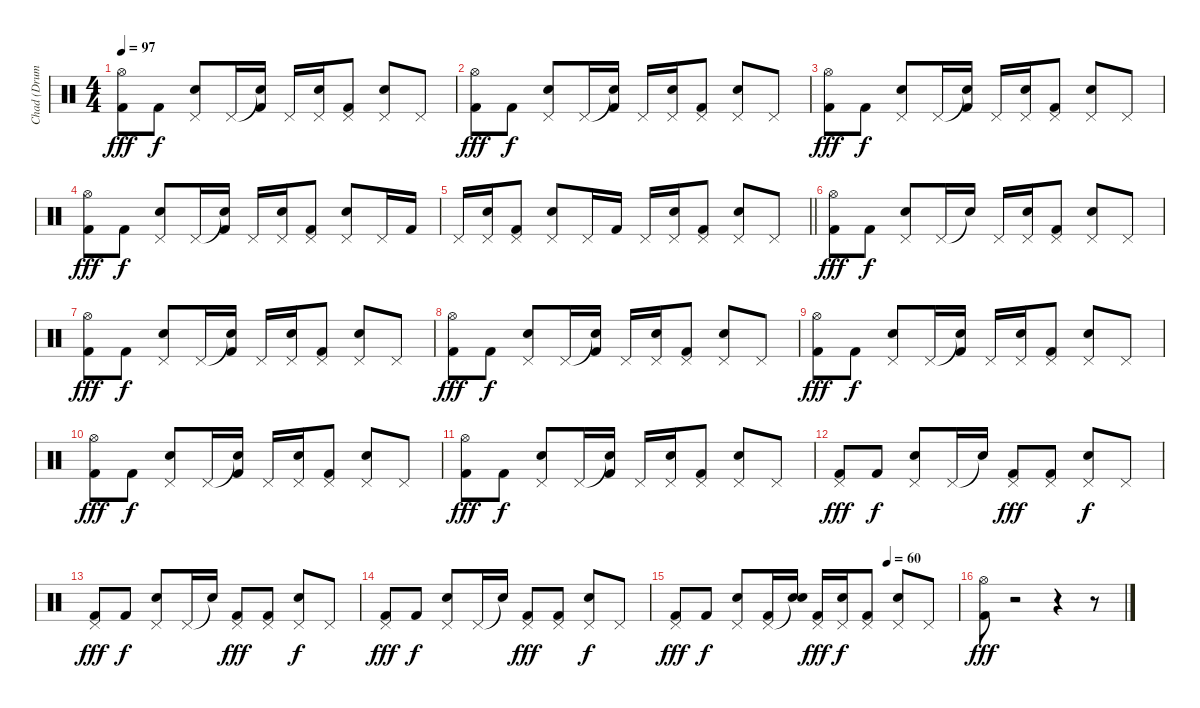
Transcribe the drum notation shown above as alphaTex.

\track ("Chad (Drums)" "Chad (Drum") {instrument percussion}
\staff {score}
\articulation defaults
\ts (4 4)
\tempo 97
\clef neutral
\ks c
("Hi-Hat (open)" "Kick (hit) 2").8{dy fff} "Kick (hit) 2".8{dy f} ("Pedal Hi-Hat (hit)" "Snare (hit) 2").8 "Pedal Hi-Hat (hit)".16 ("Snare (hit)"{t} "Kick (hit) 2").16 "Pedal Hi-Hat (hit)".16 ("Pedal Hi-Hat (hit)" "Snare (hit) 2").16 ("Pedal Hi-Hat (hit)" "Kick (hit) 2").8 ("Pedal Hi-Hat (hit)" "Snare (hit) 2").8 "Pedal Hi-Hat (hit)".8 |
("Hi-Hat (open)" "Kick (hit) 2").8{dy fff} "Kick (hit) 2".8{dy f} ("Pedal Hi-Hat (hit)" "Snare (hit) 2").8 "Pedal Hi-Hat (hit)".16 ("Snare (hit)"{t} "Kick (hit) 2").16 "Pedal Hi-Hat (hit)".16 ("Pedal Hi-Hat (hit)" "Snare (hit) 2").16 ("Pedal Hi-Hat (hit)" "Kick (hit) 2").8 ("Pedal Hi-Hat (hit)" "Snare (hit) 2").8 "Pedal Hi-Hat (hit)".8 |
("Hi-Hat (open)" "Kick (hit) 2").8{dy fff} "Kick (hit) 2".8{dy f} ("Pedal Hi-Hat (hit)" "Snare (hit) 2").8 "Pedal Hi-Hat (hit)".16 ("Snare (hit)"{t} "Kick (hit) 2").16 "Pedal Hi-Hat (hit)".16 ("Pedal Hi-Hat (hit)" "Snare (hit) 2").16 ("Pedal Hi-Hat (hit)" "Kick (hit) 2").8 ("Pedal Hi-Hat (hit)" "Snare (hit) 2").8 "Pedal Hi-Hat (hit)".8 |
("Hi-Hat (open)" "Kick (hit) 2").8{dy fff} "Kick (hit) 2".8{dy f} ("Pedal Hi-Hat (hit)" "Snare (hit) 2").8 "Pedal Hi-Hat (hit)".16 ("Snare (hit)"{t} "Kick (hit) 2").16 "Pedal Hi-Hat (hit)".16 ("Pedal Hi-Hat (hit)" "Snare (hit) 2").16 ("Pedal Hi-Hat (hit)" "Kick (hit) 2").8 ("Pedal Hi-Hat (hit)" "Snare (hit) 2").8 "Pedal Hi-Hat (hit)".16 "Kick (hit) 2".16 |
\barLineRight lightlight "Pedal Hi-Hat (hit)".16
("Pedal Hi-Hat (hit)" "Snare (hit) 2").16 ("Pedal Hi-Hat (hit)" "Kick (hit) 2").8 ("Pedal Hi-Hat (hit)" "Snare (hit) 2").8 "Pedal Hi-Hat (hit)".16 "Kick (hit) 2".16 "Pedal Hi-Hat (hit)".16 ("Pedal Hi-Hat (hit)" "Snare (hit) 2").16 ("Pedal Hi-Hat (hit)" "Kick (hit) 2").8 ("Pedal Hi-Hat (hit)" "Snare (hit) 2").8 "Pedal Hi-Hat (hit)".8 |
("Hi-Hat (open)" "Kick (hit) 2").8{dy fff} "Kick (hit) 2".8{dy f} ("Pedal Hi-Hat (hit)" "Snare (hit) 2").8 "Pedal Hi-Hat (hit)".16 "Snare (hit)"{t}.16 "Pedal Hi-Hat (hit)".16 ("Pedal Hi-Hat (hit)" "Snare (hit) 2").16 ("Pedal Hi-Hat (hit)" "Kick (hit) 2").8 ("Pedal Hi-Hat (hit)" "Snare (hit) 2").8 "Pedal Hi-Hat (hit)".8 |
("Hi-Hat (open)" "Kick (hit) 2").8{dy fff} "Kick (hit) 2".8{dy f} ("Pedal Hi-Hat (hit)" "Snare (hit) 2").8 "Pedal Hi-Hat (hit)".16 ("Snare (hit)"{t} "Kick (hit) 2").16 "Pedal Hi-Hat (hit)".16 ("Pedal Hi-Hat (hit)" "Snare (hit) 2").16 ("Pedal Hi-Hat (hit)" "Kick (hit) 2").8 ("Pedal Hi-Hat (hit)" "Snare (hit) 2").8 "Pedal Hi-Hat (hit)".8 |
("Hi-Hat (open)" "Kick (hit) 2").8{dy fff} "Kick (hit) 2".8{dy f} ("Pedal Hi-Hat (hit)" "Snare (hit) 2").8 "Pedal Hi-Hat (hit)".16 ("Snare (hit)"{t} "Kick (hit) 2").16 "Pedal Hi-Hat (hit)".16 ("Pedal Hi-Hat (hit)" "Snare (hit) 2").16 ("Pedal Hi-Hat (hit)" "Kick (hit) 2").8 ("Pedal Hi-Hat (hit)" "Snare (hit) 2").8 "Pedal Hi-Hat (hit)".8 |
("Hi-Hat (open)" "Kick (hit) 2").8{dy fff} "Kick (hit) 2".8{dy f} ("Pedal Hi-Hat (hit)" "Snare (hit) 2").8 "Pedal Hi-Hat (hit)".16 ("Snare (hit)"{t} "Kick (hit) 2").16 "Pedal Hi-Hat (hit)".16 ("Pedal Hi-Hat (hit)" "Snare (hit) 2").16 ("Pedal Hi-Hat (hit)" "Kick (hit) 2").8 ("Pedal Hi-Hat (hit)" "Snare (hit) 2").8 "Pedal Hi-Hat (hit)".8 |
("Hi-Hat (open)" "Kick (hit) 2").8{dy fff} "Kick (hit) 2".8{dy f} ("Pedal Hi-Hat (hit)" "Snare (hit) 2").8 "Pedal Hi-Hat (hit)".16 ("Snare (hit)"{t} "Kick (hit) 2").16 "Pedal Hi-Hat (hit)".16 ("Pedal Hi-Hat (hit)" "Snare (hit) 2").16 ("Pedal Hi-Hat (hit)" "Kick (hit) 2").8 ("Pedal Hi-Hat (hit)" "Snare (hit) 2").8 "Pedal Hi-Hat (hit)".8 |
("Hi-Hat (open)" "Kick (hit) 2").8{dy fff} "Kick (hit) 2".8{dy f} ("Pedal Hi-Hat (hit)" "Snare (hit) 2").8 "Pedal Hi-Hat (hit)".16 ("Snare (hit)"{t} "Kick (hit) 2").16 "Pedal Hi-Hat (hit)".16 ("Pedal Hi-Hat (hit)" "Snare (hit) 2").16 ("Pedal Hi-Hat (hit)" "Kick (hit) 2").8 ("Pedal Hi-Hat (hit)" "Snare (hit) 2").8 "Pedal Hi-Hat (hit)".8 |
("Pedal Hi-Hat (hit)" "Kick (hit) 2").8{dy fff} "Kick (hit) 2".8{dy f} ("Pedal Hi-Hat (hit)" "Snare (hit) 2").8 "Pedal Hi-Hat (hit)".16 "Snare (hit)"{t}.16 ("Pedal Hi-Hat (hit)" "Kick (hit) 2").8{dy fff} ("Pedal Hi-Hat (hit)" "Kick (hit) 2").8 ("Pedal Hi-Hat (hit)" "Snare (hit) 2").8{dy f} "Pedal Hi-Hat (hit)".8 |
("Pedal Hi-Hat (hit)" "Kick (hit) 2").8{dy fff} "Kick (hit) 2".8{dy f} ("Pedal Hi-Hat (hit)" "Snare (hit) 2").8 "Pedal Hi-Hat (hit)".16 "Snare (hit)"{t}.16 ("Pedal Hi-Hat (hit)" "Kick (hit) 2").8{dy fff} ("Pedal Hi-Hat (hit)" "Kick (hit) 2").8 ("Pedal Hi-Hat (hit)" "Snare (hit) 2").8{dy f} "Pedal Hi-Hat (hit)".8 |
("Pedal Hi-Hat (hit)" "Kick (hit) 2").8{dy fff} "Kick (hit) 2".8{dy f} ("Pedal Hi-Hat (hit)" "Snare (hit) 2").8 "Pedal Hi-Hat (hit)".16 "Snare (hit)"{t}.16 ("Pedal Hi-Hat (hit)" "Kick (hit) 2").8{dy fff} ("Pedal Hi-Hat (hit)" "Kick (hit) 2").8 ("Pedal Hi-Hat (hit)" "Snare (hit) 2").8{dy f} "Pedal Hi-Hat (hit)".8 |
\tempo (60 0.75)
("Pedal Hi-Hat (hit)" "Kick (hit) 2").8{dy fff} "Kick (hit) 2".8{dy f} ("Pedal Hi-Hat (hit)" "Snare (hit) 2").8 ("Pedal Hi-Hat (hit)" "Kick (hit) 2").16 ("Snare (hit)"{t} "Snare (hit) 2").16 ("Pedal Hi-Hat (hit)" "Kick (hit) 2").16{dy fff} ("Pedal Hi-Hat (hit)" "Snare (hit) 2").16{dy f} ("Pedal Hi-Hat (hit)" "Kick (hit) 2").8 ("Pedal Hi-Hat (hit)" "Snare (hit) 2").8 "Pedal Hi-Hat (hit)".8 |
("Hi-Hat (open)" "Kick (hit) 2").8{dy fff} r.2 r.4 r.8
